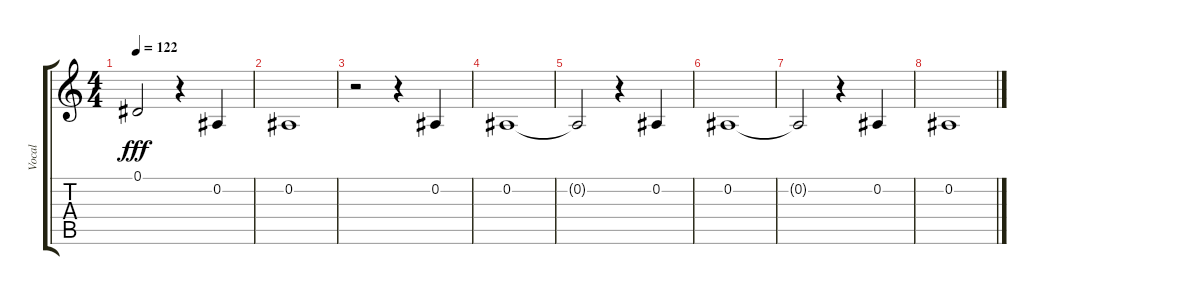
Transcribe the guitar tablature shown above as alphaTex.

\track ("Vocal" "Vocal") {instrument tenorsax}
\staff {score tabs}
\tuning (Eb4 Bb3 Gb3 Db3 Ab2 Eb2) {hide}
\ts (4 4)
\tempo 122
\clef g2
\ks c
0.1{t}.2{dy fff} r.4 0.2.4 |
0.2.1 |
r.2 r.4 0.2.4 |
0.2.1 |
0.2{t}.2 r.4 0.2.4 |
0.2.1 |
0.2{t}.2 r.4 0.2.4 |
0.2.1
